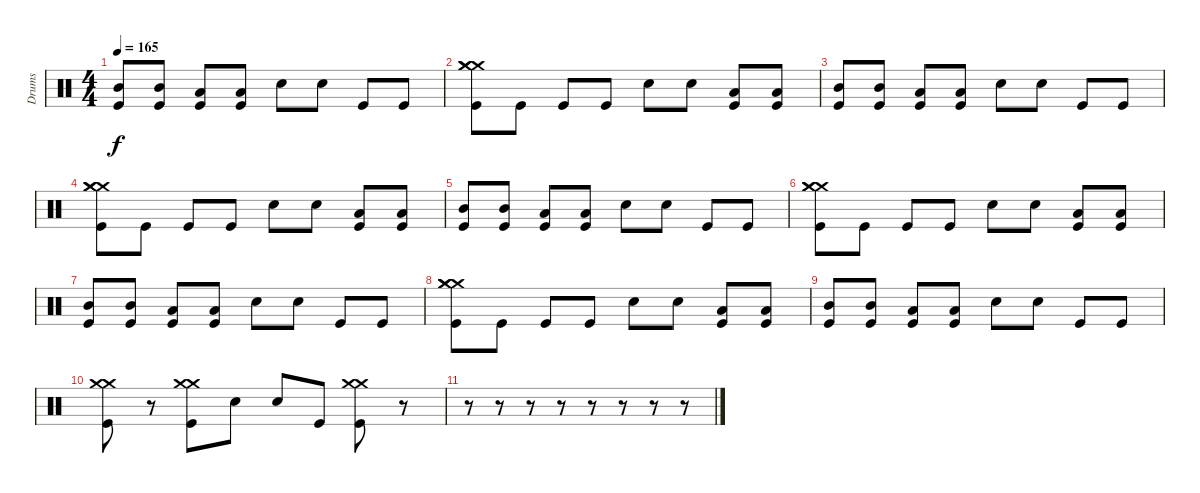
\track ("Drums" "Drums") {instrument percussion}
\staff {score}
\articulation defaults
\ts (4 4)
\tempo 165
\clef neutral
\ks c
("Mid Tom (hit)" "Kick (hit)").8{dy f} ("Mid Tom (hit)" "Kick (hit)").8 ("Low Tom (hit)" "Kick (hit)").8 ("Low Tom (hit)" "Kick (hit)").8 "Snare (hit) 2".8 "Snare (hit) 2".8 "Kick (hit)".8 "Kick (hit)".8 |
("Crash medium (hit)" "Crash medium (hit)" "Crash medium (hit)" "Kick (hit)").8 "Kick (hit)".8 "Kick (hit)".8 "Kick (hit)".8 "Snare (hit) 2".8 "Snare (hit) 2".8 ("Low Tom (hit)" "Kick (hit)").8 ("Low Tom (hit)" "Kick (hit)").8 |
("Mid Tom (hit)" "Kick (hit)").8 ("Mid Tom (hit)" "Kick (hit)").8 ("Low Tom (hit)" "Kick (hit)").8 ("Low Tom (hit)" "Kick (hit)").8 "Snare (hit) 2".8 "Snare (hit) 2".8 "Kick (hit)".8 "Kick (hit)".8 |
("Crash medium (hit)" "Crash medium (hit)" "Crash medium (hit)" "Kick (hit)").8 "Kick (hit)".8 "Kick (hit)".8 "Kick (hit)".8 "Snare (hit) 2".8 "Snare (hit) 2".8 ("Low Tom (hit)" "Kick (hit)").8 ("Low Tom (hit)" "Kick (hit)").8 |
("Mid Tom (hit)" "Kick (hit)").8 ("Mid Tom (hit)" "Kick (hit)").8 ("Low Tom (hit)" "Kick (hit)").8 ("Low Tom (hit)" "Kick (hit)").8 "Snare (hit) 2".8 "Snare (hit) 2".8 "Kick (hit)".8 "Kick (hit)".8 |
("Crash medium (hit)" "Crash medium (hit)" "Crash medium (hit)" "Kick (hit)").8 "Kick (hit)".8 "Kick (hit)".8 "Kick (hit)".8 "Snare (hit) 2".8 "Snare (hit) 2".8 ("Low Tom (hit)" "Kick (hit)").8 ("Low Tom (hit)" "Kick (hit)").8 |
("Mid Tom (hit)" "Kick (hit)").8 ("Mid Tom (hit)" "Kick (hit)").8 ("Low Tom (hit)" "Kick (hit)").8 ("Low Tom (hit)" "Kick (hit)").8 "Snare (hit) 2".8 "Snare (hit) 2".8 "Kick (hit)".8 "Kick (hit)".8 |
("Crash medium (hit)" "Crash medium (hit)" "Crash medium (hit)" "Kick (hit)").8 "Kick (hit)".8 "Kick (hit)".8 "Kick (hit)".8 "Snare (hit) 2".8 "Snare (hit) 2".8 ("Low Tom (hit)" "Kick (hit)").8 ("Low Tom (hit)" "Kick (hit)").8 |
("Mid Tom (hit)" "Kick (hit)").8 ("Mid Tom (hit)" "Kick (hit)").8 ("Low Tom (hit)" "Kick (hit)").8 ("Low Tom (hit)" "Kick (hit)").8 "Snare (hit) 2".8 "Snare (hit) 2".8 "Kick (hit)".8 "Kick (hit)".8 |
("Crash medium (hit)" "Crash medium (hit)" "Kick (hit)").8 r.8 ("Crash medium (hit)" "Crash medium (hit)" "Kick (hit)").8 "Snare (hit) 2".8 "Snare (hit) 2".8 "Kick (hit)".8 ("Crash medium (hit)" "Crash medium (hit)" "Kick (hit)").8 r.8 |
r.8 r.8 r.8 r.8 r.8 r.8 r.8 r.8
